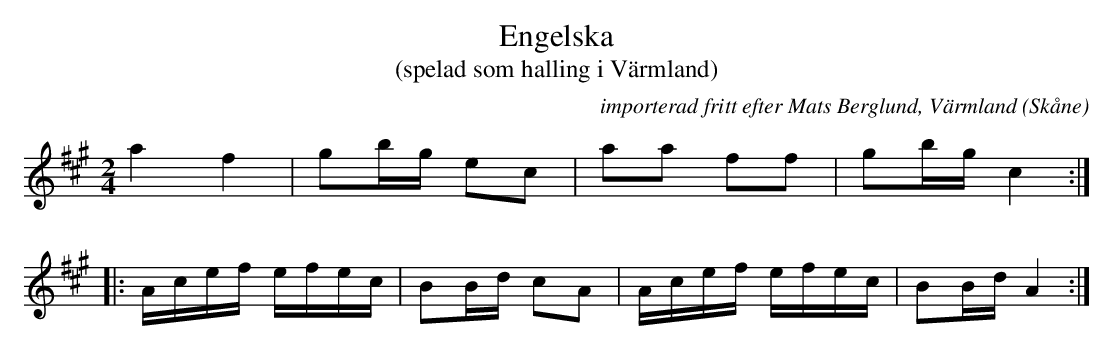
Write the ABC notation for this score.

X:1
T:Engelska
T:(spelad som halling i Värmland)
C:importerad fritt efter Mats Berglund, Värmland
O:Skåne
M:2/4
L:1/8
K:A
a2 f2 | gb/g/ ec | aa ff | gb/g/ c2 :|
|: A/c/e/f/ e/f/e/c/ | BB/d/ cA | A/c/e/f/ e/f/e/c/ | BB/d/ A2 :|
